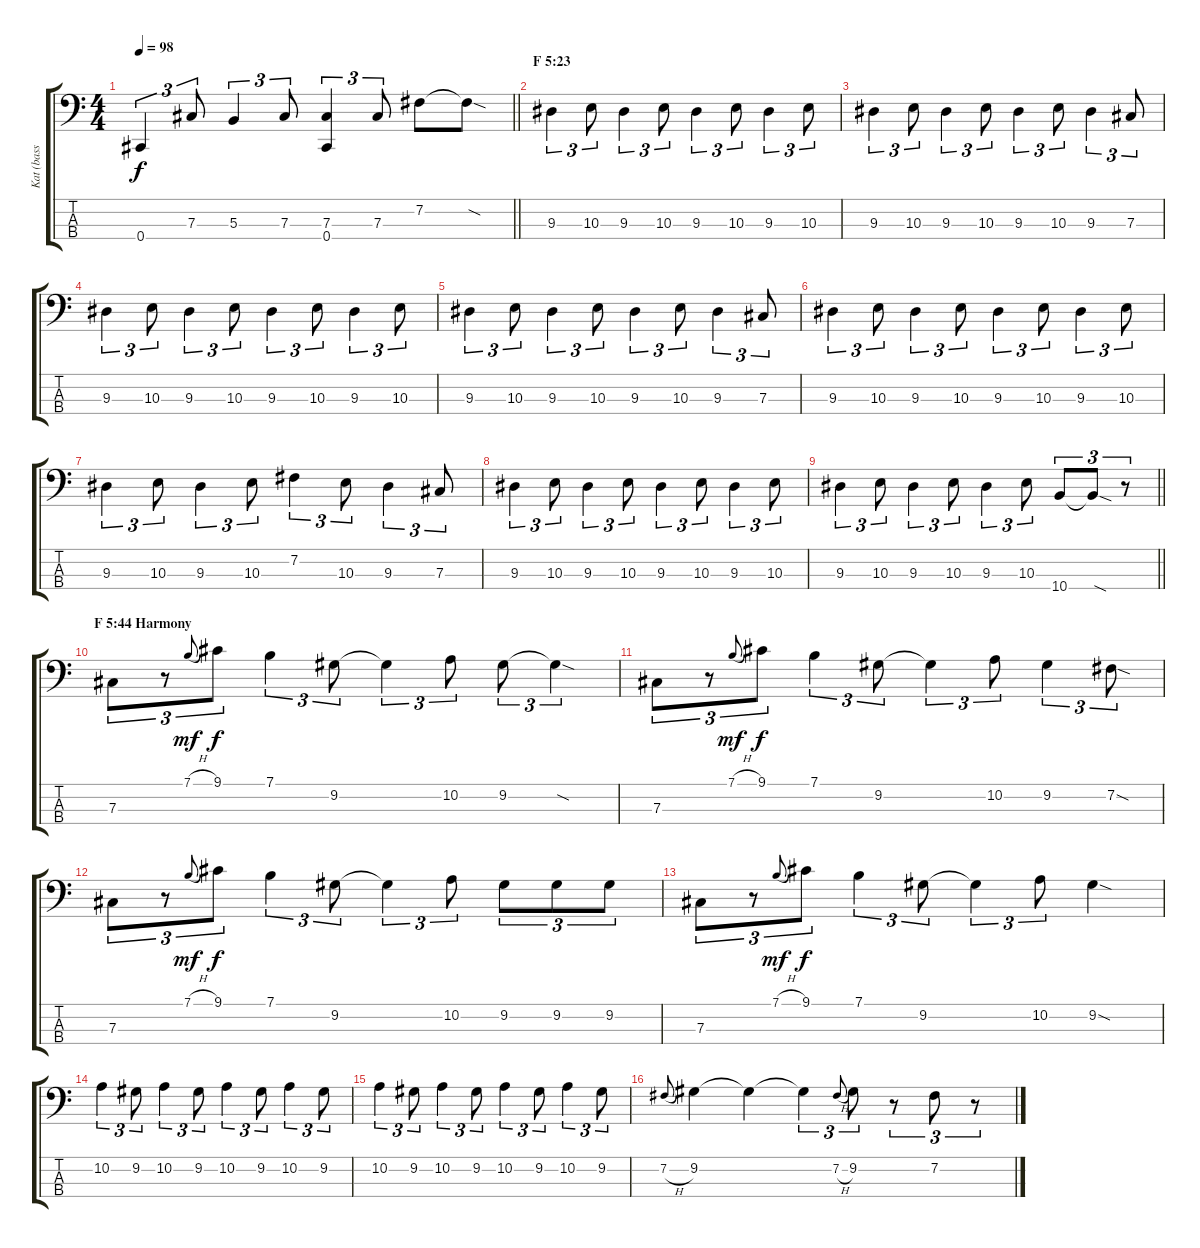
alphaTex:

\track ("Kat (bass guitar)" "Kat (bass ") {instrument electricbasspick}
\staff {score tabs}
\tuning (E2 B1 Gb1 Db1) {hide}
\ts (4 4)
\tempo 98
\clef f4
\barLineRight lightlight
\ks c
0.4.4{tu (3 2) dy f} 7.3.8{tu (3 2)} 5.3.4{tu (3 2)} 7.3.8{tu (3 2)} (7.3 0.4).4{tu (3 2)} 7.3.8{tu (3 2)} 7.2.8 7.2{sod t}.8 |
\section ("" "F 5:23")
9.3.4{tu (3 2)} 10.3.8{tu (3 2)} 9.3.4{tu (3 2)} 10.3.8{tu (3 2)} 9.3.4{tu (3 2)} 10.3.8{tu (3 2)} 9.3.4{tu (3 2)} 10.3.8{tu (3 2)} |
9.3.4{tu (3 2)} 10.3.8{tu (3 2)} 9.3.4{tu (3 2)} 10.3.8{tu (3 2)} 9.3.4{tu (3 2)} 10.3.8{tu (3 2)} 9.3.4{tu (3 2)} 7.3.8{tu (3 2)} |
9.3.4{tu (3 2)} 10.3.8{tu (3 2)} 9.3.4{tu (3 2)} 10.3.8{tu (3 2)} 9.3.4{tu (3 2)} 10.3.8{tu (3 2)} 9.3.4{tu (3 2)} 10.3.8{tu (3 2)} |
9.3.4{tu (3 2)} 10.3.8{tu (3 2)} 9.3.4{tu (3 2)} 10.3.8{tu (3 2)} 9.3.4{tu (3 2)} 10.3.8{tu (3 2)} 9.3.4{tu (3 2)} 7.3.8{tu (3 2)} |
9.3.4{tu (3 2)} 10.3.8{tu (3 2)} 9.3.4{tu (3 2)} 10.3.8{tu (3 2)} 9.3.4{tu (3 2)} 10.3.8{tu (3 2)} 9.3.4{tu (3 2)} 10.3.8{tu (3 2)} |
9.3.4{tu (3 2)} 10.3.8{tu (3 2)} 9.3.4{tu (3 2)} 10.3.8{tu (3 2)} 7.2.4{tu (3 2)} 10.3.8{tu (3 2)} 9.3.4{tu (3 2)} 7.3.8{tu (3 2)} |
9.3.4{tu (3 2)} 10.3.8{tu (3 2)} 9.3.4{tu (3 2)} 10.3.8{tu (3 2)} 9.3.4{tu (3 2)} 10.3.8{tu (3 2)} 9.3.4{tu (3 2)} 10.3.8{tu (3 2)} |
\barLineRight lightlight
9.3.4{tu (3 2)} 10.3.8{tu (3 2)} 9.3.4{tu (3 2)} 10.3.8{tu (3 2)} 9.3.4{tu (3 2)} 10.3.8{tu (3 2)} 10.4.8{tu (3 2)} 10.4{sod t}.8{tu (3 2)} r.8{tu (3 2)} |
\section ("" "F 5:44 Harmony ")
7.3.8{tu (3 2)} r.8{tu (3 2)} 7.1{h}.8{gr onbeat dy mf} 9.1.8{tu (3 2) dy f} 7.1.4{tu (3 2)} 9.2.8{tu (3 2)} 9.2{t}.4{tu (3 2)} 10.2.8{tu (3 2)} 9.2.8{tu (3 2)} 9.2{sod t}.4{tu (3 2)} |
7.3.8{tu (3 2)} r.8{tu (3 2)} 7.1{h}.8{gr onbeat dy mf} 9.1.8{tu (3 2) dy f} 7.1.4{tu (3 2)} 9.2.8{tu (3 2)} 9.2{t}.4{tu (3 2)} 10.2.8{tu (3 2)} 9.2.4{tu (3 2)} 7.2{sod}.8{tu (3 2)} |
7.3.8{tu (3 2)} r.8{tu (3 2)} 7.1{h}.8{gr onbeat dy mf} 9.1.8{tu (3 2) dy f} 7.1.4{tu (3 2)} 9.2.8{tu (3 2)} 9.2{t}.4{tu (3 2)} 10.2.8{tu (3 2)} 9.2.8{tu (3 2)} 9.2.8{tu (3 2)} 9.2.8{tu (3 2)} |
7.3.8{tu (3 2)} r.8{tu (3 2)} 7.1{h}.8{gr onbeat dy mf} 9.1.8{tu (3 2) dy f} 7.1.4{tu (3 2)} 9.2.8{tu (3 2)} 9.2{t}.4{tu (3 2)} 10.2.8{tu (3 2)} 9.2{sod}.4 |
10.2.4{tu (3 2)} 9.2.8{tu (3 2)} 10.2.4{tu (3 2)} 9.2.8{tu (3 2)} 10.2.4{tu (3 2)} 9.2.8{tu (3 2)} 10.2.4{tu (3 2)} 9.2.8{tu (3 2)} |
10.2.4{tu (3 2)} 9.2.8{tu (3 2)} 10.2.4{tu (3 2)} 9.2.8{tu (3 2)} 10.2.4{tu (3 2)} 9.2.8{tu (3 2)} 10.2.4{tu (3 2)} 9.2.8{tu (3 2)} |
7.2{h}.8{gr onbeat} 9.2.4 9.2{t}.4 9.2{t}.4{tu (3 2)} 7.2{h}.8{gr onbeat} 9.2.8{tu (3 2)} r.8{tu (3 2)} 7.2.8{tu (3 2)} r.8{tu (3 2)}
